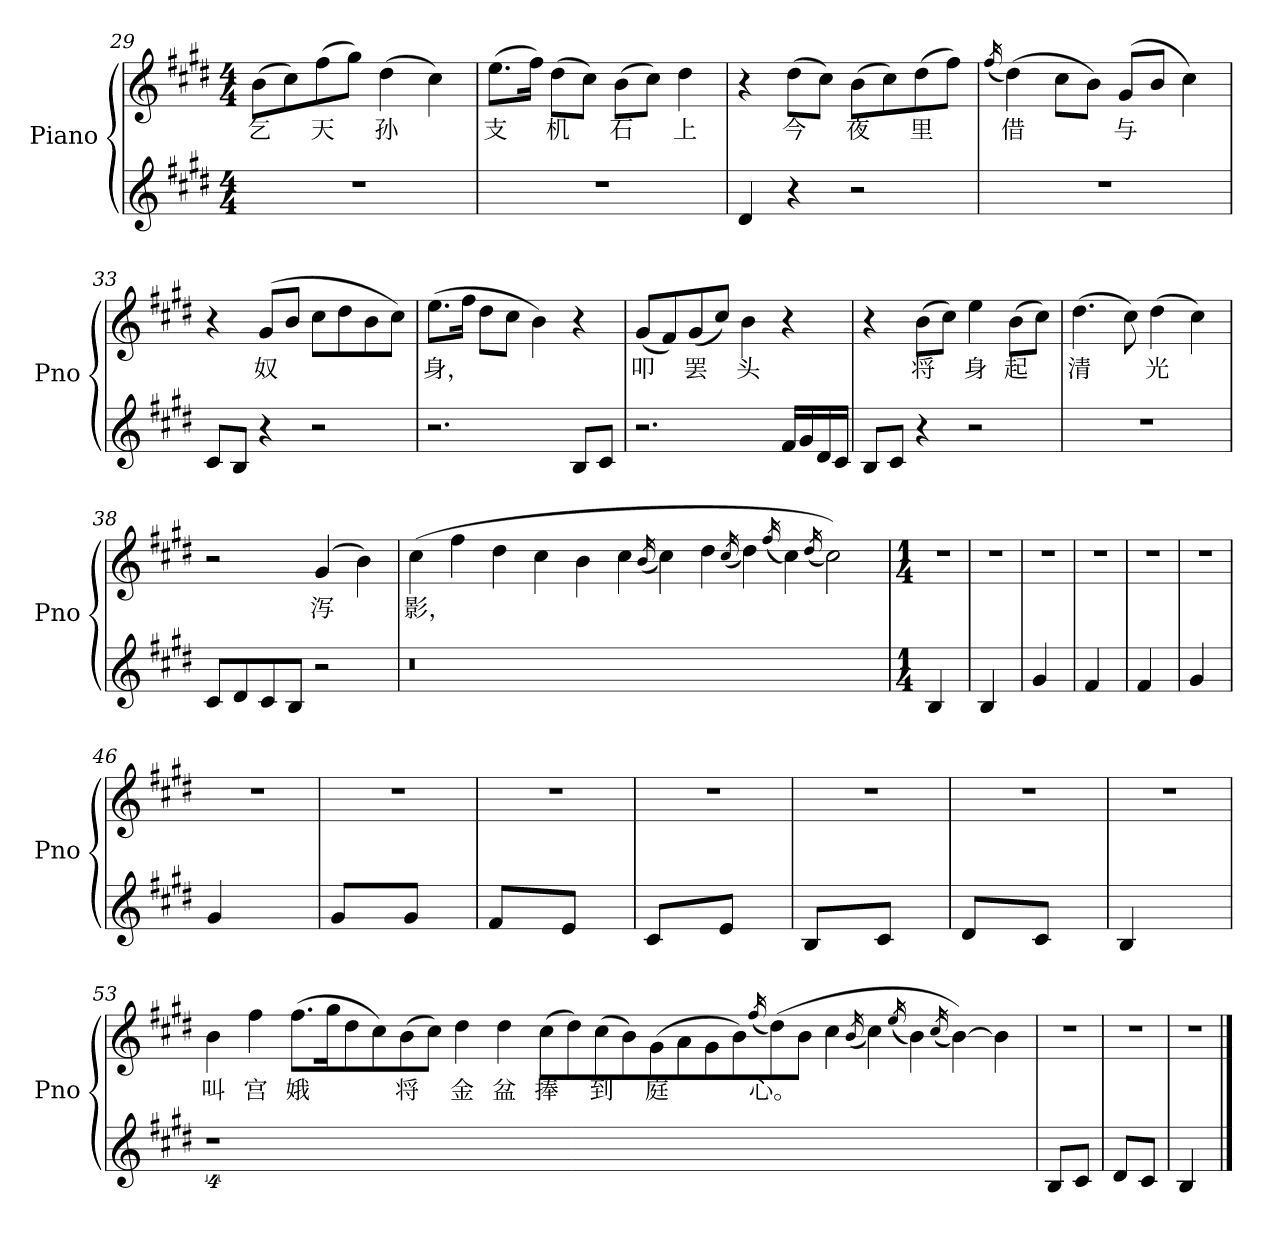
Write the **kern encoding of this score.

**kern	**kern	**text
*part2	*part1	*part1
*staff2	*staff1	*staff1
*I"Piano	*I"Piano	*
*I'Pno	*I'Pno	*
*clefG2	*clefG2	*
*k[f#c#g#d#]	*k[f#c#g#d#]	*
*M4/4	*M4/4	*
=29	=29	=29
!	!	!LO:LY:b
1r	(>8b\L	乞
.	8cc#\)	.
!	!	!LO:LY:b
.	(>8ff#\	天
.	8gg#\J)	.
!	!	!LO:LY:b
.	(>4dd#\	孙
.	4cc#\)	.
=30	=30	=30
!	!	!LO:LY:b
1r	(>8.ee\L	支
.	16ff#\Jk)	.
!	!	!LO:LY:b
.	(>8dd#\L	机
.	8cc#\J)	.
!	!	!LO:LY:b
.	(>8b\L	石
.	8cc#\J)	.
!	!	!LO:LY:b
.	4dd#\	上
=31	=31	=31
4d#/	4r	.
!	!	!LO:LY:b
4r	(>8dd#\L	今
.	8cc#\J)	.
!	!	!LO:LY:b
2r	(>8b\L	夜
.	8cc#\)	.
!	!	!LO:LY:b
.	(>8dd#\	里
.	8ff#\J)	.
=32	=32	=32
.	(<16qff#/	.
!	!	!LO:LY:b
1r	(>4dd#\)	借
.	8cc#\L	.
.	8b\J)	.
!	!	!LO:LY:b
.	(>8g#/L	与
.	8b/J	.
.	4cc#\)	.
!!LO:LB:g=z
=33	=33	=33
8c#/L	4r	.
8B/J	.	.
!	!	!LO:LY:b
4r	(>8g#/L	奴
.	8b/J	.
2r	8cc#\L	.
.	8dd#\	.
.	8b\	.
.	8cc#\J)	.
=34	=34	=34
!	!	!LO:LY:b
2.r	(>8.ee\L	身，
.	16ff#\Jk	.
.	8dd#\L	.
.	8cc#\J	.
.	4b\)	.
8B/L	4r	.
8c#/J	.	.
=35	=35	=35
!	!	!LO:LY:b
2.r	(<8g#/L	叩
.	8f#/)	.
!	!	!LO:LY:b
.	(<8g#/	罢
.	8cc#/J)	.
!	!	!LO:LY:b
.	4b\	头
16f#/LL	4r	.
16g#/	.	.
16d#/	.	.
16c#/JJ	.	.
=36	=36	=36
8B/L	4r	.
8c#/J	.	.
!	!	!LO:LY:b
4r	(>8b\L	将
.	8cc#\J)	.
!	!	!LO:LY:b
2r	4ee\	身
!	!	!LO:LY:b
.	(>8b\L	起
.	8cc#\J)	.
=37	=37	=37
!	!	!LO:LY:b
1r	(>4.dd#\	清
.	8cc#\)	.
!	!	!LO:LY:b
.	(>4dd#\	光
.	4cc#\)	.
!!LO:LB:g=z
=38	=38	=38
8c#/L	2r	.
8d#/	.	.
8c#/	.	.
8B/J	.	.
!	!	!LO:LY:b
2r	(>4g#/	泻
.	4b\)	.
=39	=39	=39
!	!	!LO:LY:b
0.r	(>4cc#\	影，
.	4ff#\	.
.	4dd#\	.
.	4cc#\	.
.	4b\	.
.	4cc#\	.
.	(<16qb/	.
.	4cc#\)	.
.	4dd#\	.
.	(<16qcc#/	.
.	4dd#\)	.
.	(<16qff#/	.
.	4cc#\)	.
.	(<16qdd#/	.
.	2cc#\))	.
=40	=40	=40
*M1/4	*M1/4	*
4B/	4r	.
=41	=41	=41
4B/	4r	.
=42	=42	=42
4g#/	4r	.
=43	=43	=43
4f#/	4r	.
=44	=44	=44
4f#/	4r	.
=45	=45	=45
4g#/	4r	.
=46	=46	=46
4g#/	4r	.
!!LO:LB:g=z
=47	=47	=47
8g#/L	4r	.
8g#/J	.	.
=48	=48	=48
8f#/L	4r	.
8e/J	.	.
=49	=49	=49
8c#/L	4r	.
8e/J	.	.
=50	=50	=50
8B/L	4r	.
8c#/J	.	.
=51	=51	=51
8d#/L	4r	.
8c#/J	.	.
=52	=52	=52
4B/	4r	.
!!LO:LB:g=z
=53	=53	=53
!	!	!LO:LY:b
4%17r	4b\	叫
!	!	!LO:LY:b
.	4ff#\	宫
!	!	!LO:LY:b
.	(>8.ff#\L	娥
.	16gg#\K	.
.	8dd#\	.
.	8cc#\)	.
!	!	!LO:LY:b
.	(>8b\	将
.	8cc#\J)	.
!	!	!LO:LY:b
.	4dd#\	金
!	!	!LO:LY:b
.	4dd#\	盆
!	!	!LO:LY:b
.	(>8cc#\L	捧
.	8dd#\)	.
!	!	!LO:LY:b
.	(>8cc#\	到
.	8b\)	.
!	!	!LO:LY:b
.	(>8g#\	庭
.	8a\	.
.	8g#\	.
.	8b\)	.
.	(<16qff#/	.
!	!	!LO:LY:b
.	(>8dd#\)	心。
.	8b\J	.
.	4cc#\	.
.	(<16qb/	.
.	4cc#\)	.
.	(<16qee/	.
.	4b\)	.
.	(<16qcc#/	.
.	[4b\))	.
.	4b\]	.
!!LO:PB:g=z
=54	=54	=54
8B/L	4r	.
8c#/J	.	.
=55	=55	=55
8d#/L	4r	.
8c#/J	.	.
=56	=56	=56
4B/	4r	.
==	==	==
*-	*-	*-
